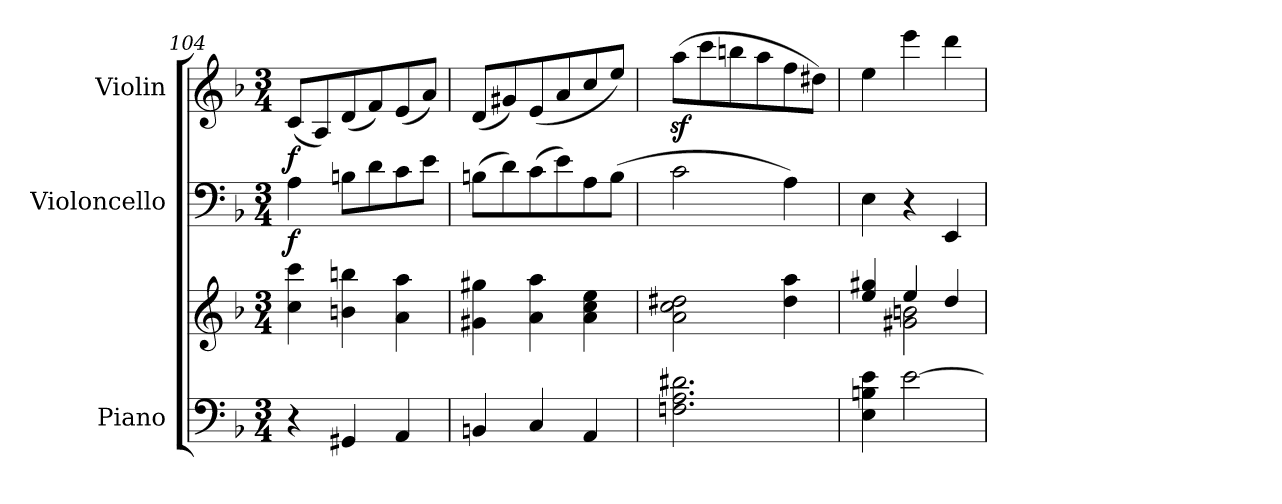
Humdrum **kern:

**kern	**kern	**kern	**dynam	**kern	**dynam
*part3	*part3	*part2	*part2	*part1	*part1
*staff4	*staff3	*staff2	*staff2	*staff1	*staff1
*I"Piano	*	*I"Violoncello	*	*I"Violin	*
*I'Pno	*	*I'Vc	*	*I'Vln	*
*clefF4	*clefG2	*clefF4	*	*clefG2	*
*k[b-]	*k[b-]	*k[b-]	*	*k[b-]	*
*M3/4	*M3/4	*M3/4	*	*M3/4	*
=104	=104	=104	=104	=104	=104
!	!	!	!LO:DY:b	!	!LO:DY:b
4r	4cc\ 4ccc\	4A\	f	(<8c/L	f
.	.	.	.	8A/)	.
4GG#X/	4bn\ 4bbn\	8Bn\L	.	(<8d/	.
.	.	8d\	.	8f/)	.
4AA/	4a\ 4aa\	8c\	.	(<8e/	.
.	.	8e\J	.	8a/J)	.
=105	=105	=105	=105	=105	=105
4BBn/	4g#X\ 4gg#X\	(>8Bn\L	.	(<8d/L	.
.	.	8d\)	.	8g#X/)	.
4C/	4a\ 4aa\	(>8c\	.	(<8e/	.
.	.	8e\)	.	8a/	.
4AA/	4a\ 4cc\ 4ee\	8A\	.	8cc/	.
.	.	(>8B\J	.	8ee/J)	.
=106	=106	=106	=106	=106	=106
2.Fn\ 2.A\ 2.d#X\	2a\ 2cc\ 2dd#X\	2c\	.	(>8aaz<\L	.
.	.	.	.	8ccc\	.
.	.	.	.	8bbn\	.
.	.	.	.	8aa\	.
.	4dd#\ 4aa\	4A\)	.	8ff\	.
.	.	.	.	8dd#X\J)	.
=107	=107	=107	=107	=107	=107
*	*^	*	*	*	*
4E\ 4Bn\ 4e\	4ee/ 4gg#X/	4ryy	4E\	.	4ee\	.
[2e\	4ee/	2g#X\ 2bn\	4r	.	4eee\	.
.	4dd/	.	4EE/	.	4ddd\	.
*	*v	*v	*	*	*	*
=	=	=	=	=	=
*-	*-	*-	*-	*-	*-
